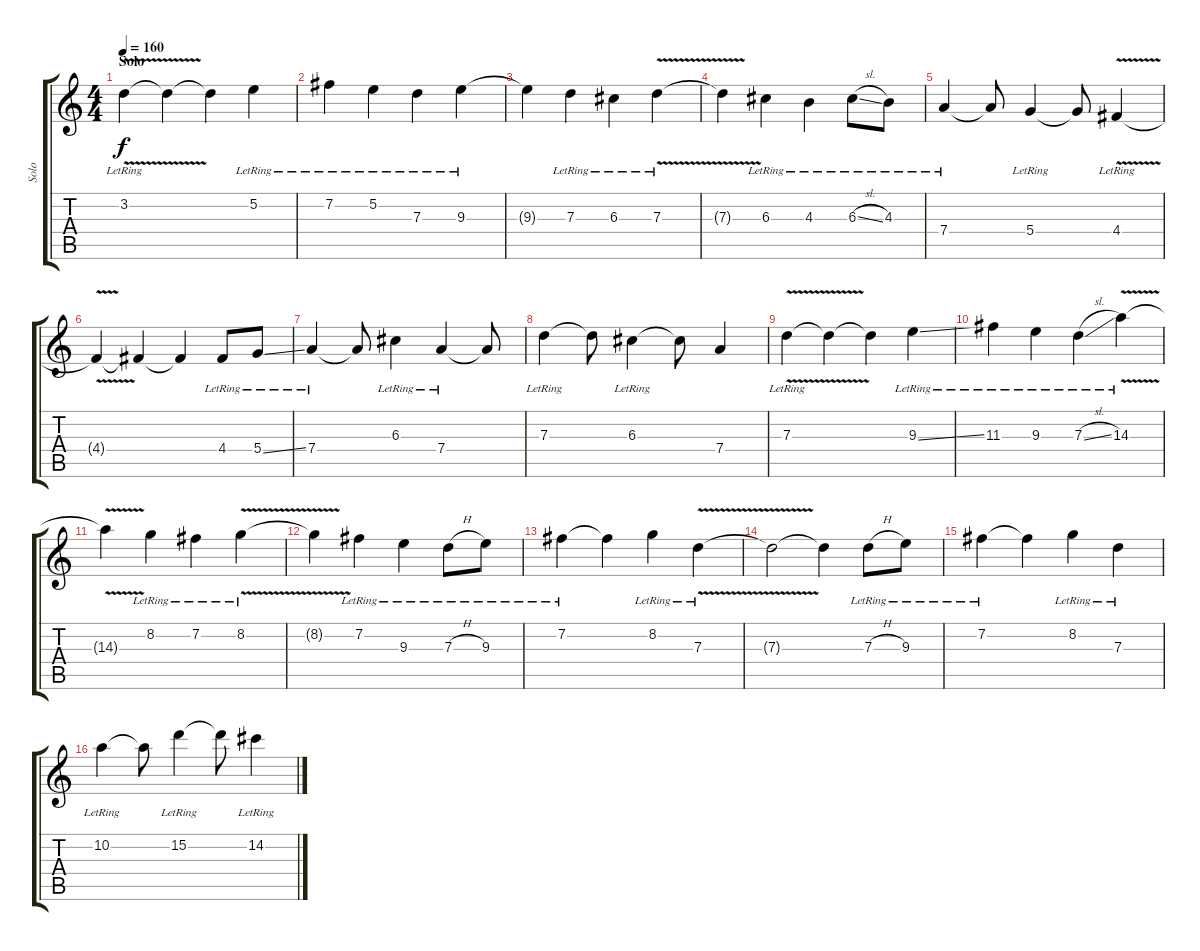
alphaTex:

\track ("Solo" "Solo") {instrument overdrivenguitar}
\staff {score tabs}
\tuning (E4 B3 G3 D3 A2 E2) {hide}
\ts (4 4)
\section ("" "Solo")
\tempo 160
\clef g2
\ks c
3.2{v lr}.4{dy f} 3.2{t}.4 3.2{t}.4 5.2{lr}.4 |
7.2{lr}.4 5.2{lr}.4 7.3{lr}.4 9.3{lr}.4 |
9.3{t}.4 7.3{lr}.4 6.3{lr}.4 7.3{v lr}.4 |
7.3{t}.4 6.3{lr}.4 4.3{lr}.4 6.3{sl lr}.8 4.3{lr}.8 |
7.4{lr}.4 7.4{t}.8 5.4{lr}.4 5.4{t}.8 4.4{v lr}.4 |
4.4{t}.4 4.4{t}.4 4.4{t}.4 4.4{lr}.8 5.4{ss lr}.8 |
7.4{lr}.4 7.4{t}.8 6.3{lr}.4 7.4{lr}.4 7.4{t}.8 |
7.3{lr}.4 7.3{t}.8 6.3{lr}.4 6.3{t}.8 7.4.4 |
7.3{v lr}.4 7.3{t}.4 7.3{t}.4 9.3{ss lr}.4 |
11.3{lr}.4 9.3{lr}.4 7.3{sl lr}.4 14.3{v lr}.4 |
14.3{t}.4 8.2{lr}.4 7.2{lr}.4 8.2{v lr}.4 |
8.2{t}.4 7.2{lr}.4 9.3{lr}.4 7.3{h lr}.8 9.3{lr}.8 |
7.2{lr}.4 7.2{t}.4 8.2{lr}.4 7.3{v lr}.4 |
7.3{t}.2 7.3{t}.4 7.3{h lr}.8 9.3{lr}.8 |
7.2{lr}.4 7.2{t}.4 8.2{lr}.4 7.3{lr}.4 |
10.2{lr}.4 10.2{t}.8 15.2{lr}.4 15.2{t}.8 14.2{lr}.4
